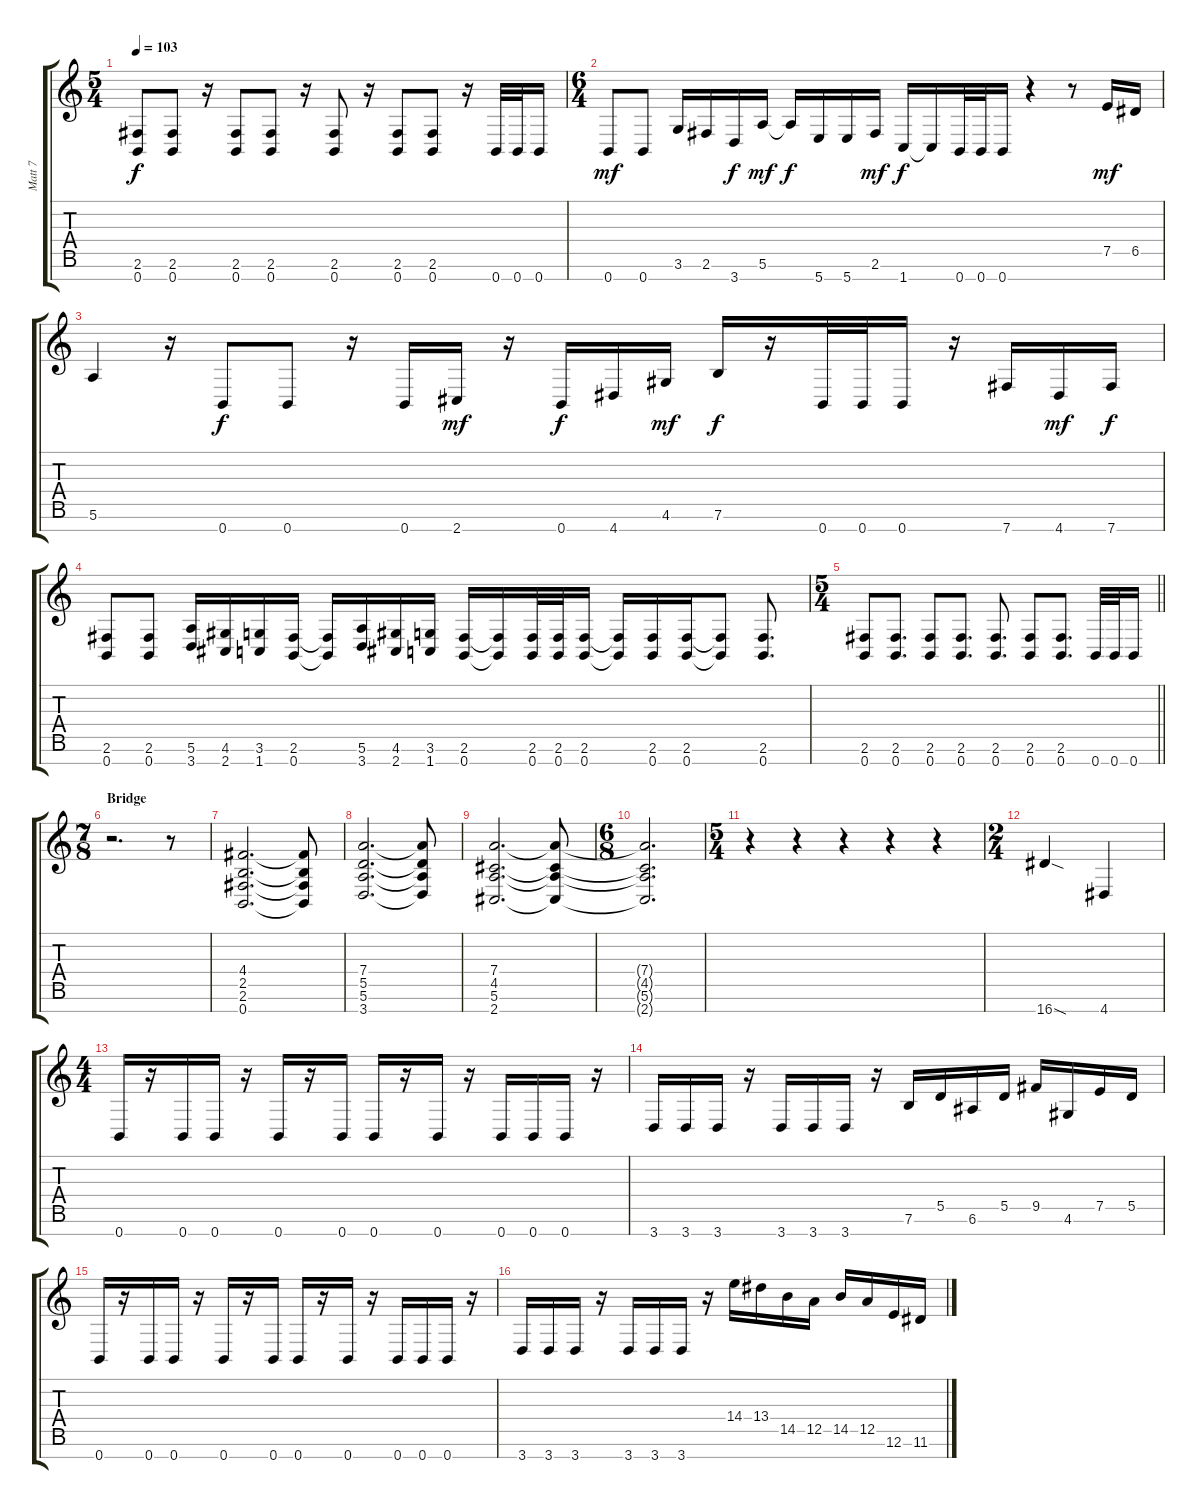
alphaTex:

\track ("Matt 7" "Matt 7") {instrument distortionguitar}
\staff {score tabs}
\tuning (E4 B3 G3 D3 A2 E2 B1) {hide}
\ts (5 4)
\tempo 103
\clef g2
\ks c
(2.6 0.7).8{dy f} (2.6 0.7).8 r.16 (2.6 0.7).8 (2.6 0.7).8 r.16 (2.6 0.7).8 r.16 (2.6 0.7).8 (2.6 0.7).8 r.16 0.7.32 0.7.32 0.7.16 |
\ts (6 4)
0.7.8{dy mf} 0.7.8 3.6.16 2.6.16 3.7.16{dy f} 5.6.16{dy mf} 5.6{t}.16{dy f} 5.7.16 5.7.16 2.6.16{dy mf} 1.7.16{dy f} 1.7{t}.16 0.7.32 0.7.32 0.7.16 r.4 r.8 7.5.16{dy mf} 6.5.16 |
5.6.4 r.16 0.7.8{dy f} 0.7.8 r.16 0.7.16 2.7.16{dy mf} r.16 0.7.16{dy f} 4.7.16 4.6.16{dy mf} 7.6.16{dy f} r.16 0.7.32 0.7.32 0.7.16 r.16 7.7.16 4.7.16{dy mf} 7.7.16{dy f} |
(2.6 0.7).8 (2.6 0.7).8 (5.6 3.7).16 (4.6 2.7).16 (3.6 1.7).16 (2.6 0.7).16 (2.6{t} 0.7{t}).16 (5.6 3.7).16 (4.6 2.7).16 (3.6 1.7).16 (2.6 0.7).16 (2.6{t} 0.7{t}).16 (2.6 0.7).32 (2.6 0.7).32 (2.6 0.7).16 (2.6{t} 0.7{t}).16 (2.6 0.7).16 (2.6 0.7).16 (2.6{t} 0.7{t}).8 (2.6 0.7).8{d} |
\ts (5 4)
\barLineRight lightlight
(2.6 0.7).8 (2.6 0.7).8{d} (2.6 0.7).8 (2.6 0.7).8{d} (2.6 0.7).8{d} (2.6 0.7).8 (2.6 0.7).8{d} 0.7.32 0.7.32 0.7.16 |
\ts (7 8)
\section ("" "Bridge")
r.2{d} r.8 |
(4.4 2.5 2.6 0.7).2{d} (4.4{t} 2.5{t} 2.6{t} 0.7{t}).8 |
(7.4 5.5 5.6 3.7).2{d} (7.4{t} 5.5{t} 5.6{t} 3.7{t}).8 |
(7.4 4.5 5.6 2.7).2{d} (7.4{t} 4.5{t} 5.6{t} 2.7{t}).8 |
\ts (6 8)
(7.4{t} 4.5{t} 5.6{t} 2.7{t}).2{d} |
\ts (5 4)
r.4 r.4 r.4 r.4 r.4 |
\ts (2 4)
16.7{sod}.4 4.7.4 |
\ts (4 4)
0.7.16 r.16 0.7.16 0.7.16 r.16 0.7.16 r.16 0.7.16 0.7.16 r.16 0.7.16 r.16 0.7.16 0.7.16 0.7.16 r.16 |
3.7.16 3.7.16 3.7.16 r.16 3.7.16 3.7.16 3.7.16 r.16 7.6.16 5.5.16 6.6.16 5.5.16 9.5.16 4.6.16 7.5.16 5.5.16 |
0.7.16 r.16 0.7.16 0.7.16 r.16 0.7.16 r.16 0.7.16 0.7.16 r.16 0.7.16 r.16 0.7.16 0.7.16 0.7.16 r.16 |
3.7.16 3.7.16 3.7.16 r.16 3.7.16 3.7.16 3.7.16 r.16 14.4.16 13.4.16 14.5.16 12.5.16 14.5.16 12.5.16 12.6.16 11.6.16
